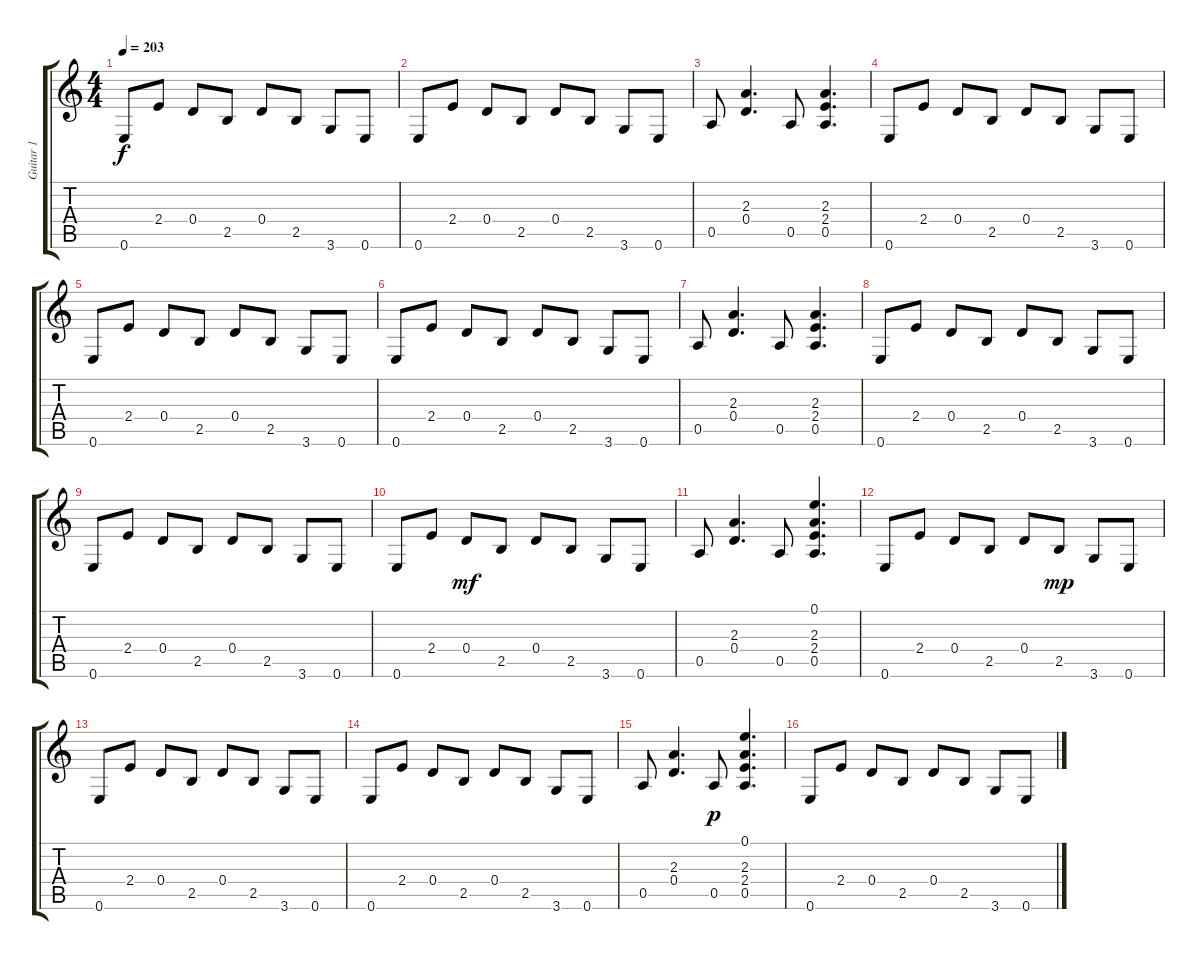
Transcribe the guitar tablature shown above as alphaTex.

\track ("Guitar 1" "Guitar 1") {instrument distortionguitar}
\staff {score tabs}
\tuning (E4 B3 G3 D3 A2 E2) {hide}
\ts (4 4)
\tempo 203
\clef g2
\ks c
0.6.8{dy f} 2.4.8 0.4.8 2.5.8 0.4.8 2.5.8 3.6.8 0.6.8 |
0.6.8 2.4.8 0.4.8 2.5.8 0.4.8 2.5.8 3.6.8 0.6.8 |
0.5.8 (2.3 0.4).4{d} 0.5.8 (2.3 2.4 0.5).4{d} |
0.6.8 2.4.8 0.4.8 2.5.8 0.4.8 2.5.8 3.6.8 0.6.8 |
0.6.8 2.4.8 0.4.8 2.5.8 0.4.8 2.5.8 3.6.8 0.6.8 |
0.6.8 2.4.8 0.4.8 2.5.8 0.4.8 2.5.8 3.6.8 0.6.8 |
0.5.8 (2.3 0.4).4{d} 0.5.8 (2.3 2.4 0.5).4{d} |
0.6.8 2.4.8 0.4.8 2.5.8 0.4.8 2.5.8 3.6.8 0.6.8 |
0.6.8 2.4.8 0.4.8 2.5.8 0.4.8 2.5.8 3.6.8 0.6.8 |
0.6.8 2.4.8 0.4.8{dy mf} 2.5.8 0.4.8 2.5.8 3.6.8 0.6.8 |
0.5.8 (2.3 0.4).4{d} 0.5.8 (0.1 2.3 2.4 0.5).4{d} |
0.6.8 2.4.8 0.4.8 2.5.8 0.4.8 2.5.8{dy mp} 3.6.8 0.6.8 |
0.6.8 2.4.8 0.4.8 2.5.8 0.4.8 2.5.8 3.6.8 0.6.8 |
0.6.8 2.4.8 0.4.8 2.5.8 0.4.8 2.5.8 3.6.8 0.6.8 |
0.5.8 (2.3 0.4).4{d} 0.5.8{dy p} (0.1 2.3 2.4 0.5).4{d} |
0.6.8 2.4.8 0.4.8 2.5.8 0.4.8 2.5.8 3.6.8 0.6.8
